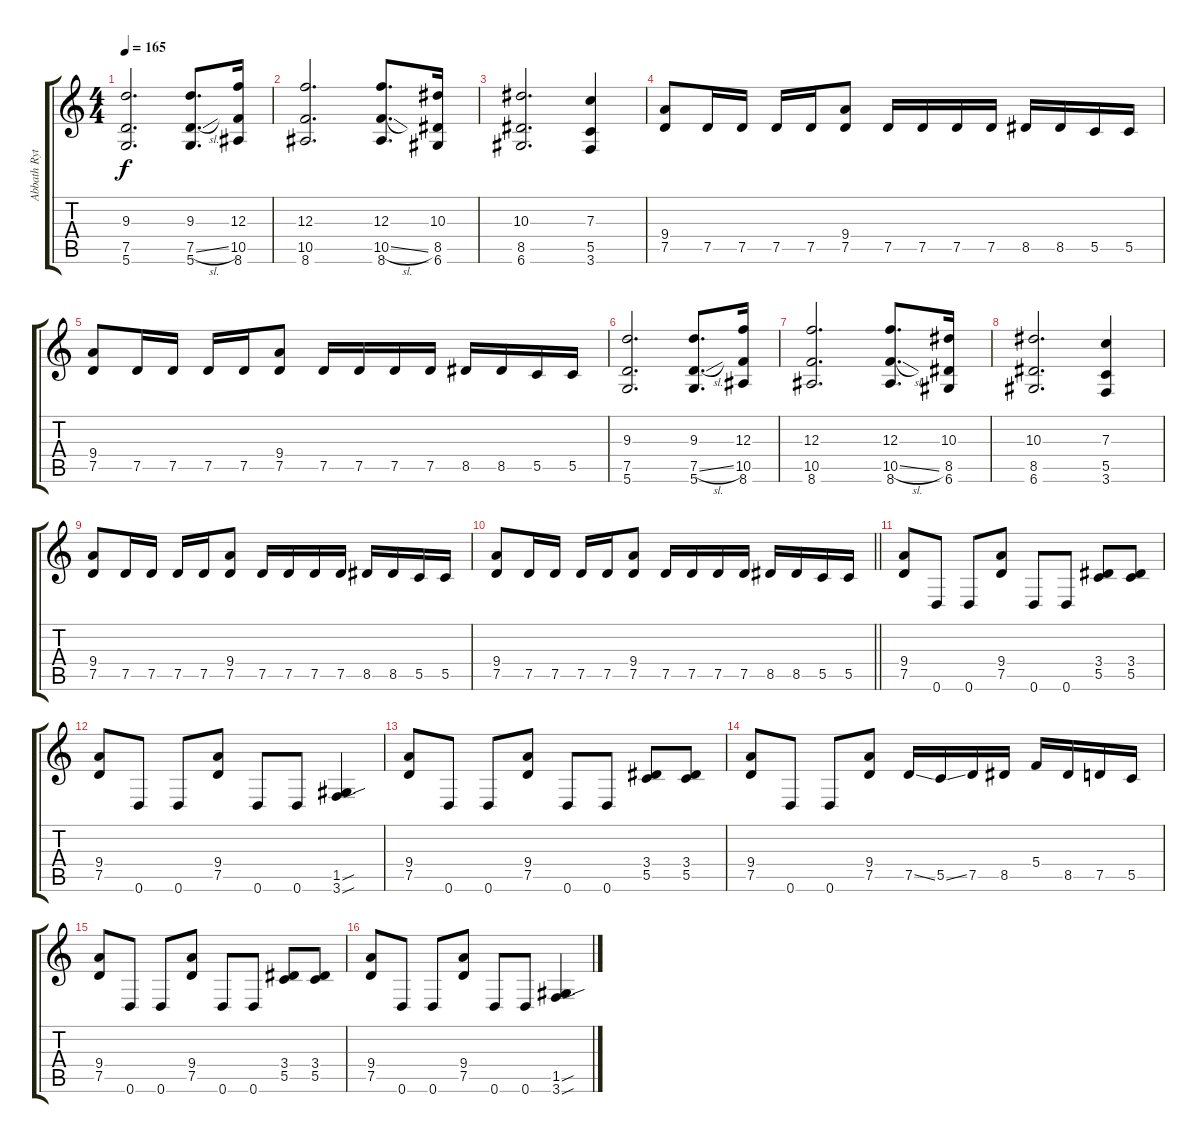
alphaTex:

\track ("Abbath Rythm Guitar" "Abbath Ryt") {instrument distortionguitar}
\staff {score tabs}
\tuning (D4 A3 F3 C3 G2 D2) {hide}
\ts (4 4)
\tempo 165
\clef g2
\ks c
(9.3 7.5 5.6).2{d dy f} (9.3 7.5{sl} 5.6).8{d} (12.3 10.5 8.6).16 |
(12.3 10.5 8.6).2{d} (12.3 10.5{sl} 8.6).8{d} (10.3 8.5 6.6).16 |
(10.3 8.5 6.6).2{d} (7.3 5.5 3.6).4 |
(9.4 7.5).8 7.5.16 7.5.16 7.5.16 7.5.16 (9.4 7.5).8 7.5.16 7.5.16 7.5.16 7.5.16 8.5.16 8.5.16 5.5.16 5.5.16 |
(9.4 7.5).8 7.5.16 7.5.16 7.5.16 7.5.16 (9.4 7.5).8 7.5.16 7.5.16 7.5.16 7.5.16 8.5.16 8.5.16 5.5.16 5.5.16 |
(9.3 7.5 5.6).2{d} (9.3 7.5{sl} 5.6).8{d} (12.3 10.5 8.6).16 |
(12.3 10.5 8.6).2{d} (12.3 10.5{sl} 8.6).8{d} (10.3 8.5 6.6).16 |
(10.3 8.5 6.6).2{d} (7.3 5.5 3.6).4 |
(9.4 7.5).8 7.5.16 7.5.16 7.5.16 7.5.16 (9.4 7.5).8 7.5.16 7.5.16 7.5.16 7.5.16 8.5.16 8.5.16 5.5.16 5.5.16 |
\barLineRight lightlight
(9.4 7.5).8 7.5.16 7.5.16 7.5.16 7.5.16 (9.4 7.5).8 7.5.16 7.5.16 7.5.16 7.5.16 8.5.16 8.5.16 5.5.16 5.5.16 |
(9.4 7.5).8 0.6.8 0.6.8 (9.4 7.5).8 0.6.8 0.6.8 (3.4 5.5).8 (3.4 5.5).8 |
(9.4 7.5).8 0.6.8 0.6.8 (9.4 7.5).8 0.6.8 0.6.8 (1.5{sou} 3.6{sou}).4 |
(9.4 7.5).8 0.6.8 0.6.8 (9.4 7.5).8 0.6.8 0.6.8 (3.4 5.5).8 (3.4 5.5).8 |
(9.4 7.5).8 0.6.8 0.6.8 (9.4 7.5).8 7.5{ss}.16 5.5{ss}.16 7.5.16 8.5.16 5.4.16 8.5.16 7.5.16 5.5.16 |
(9.4 7.5).8 0.6.8 0.6.8 (9.4 7.5).8 0.6.8 0.6.8 (3.4 5.5).8 (3.4 5.5).8 |
(9.4 7.5).8 0.6.8 0.6.8 (9.4 7.5).8 0.6.8 0.6.8 (1.5{sou} 3.6{sou}).4
